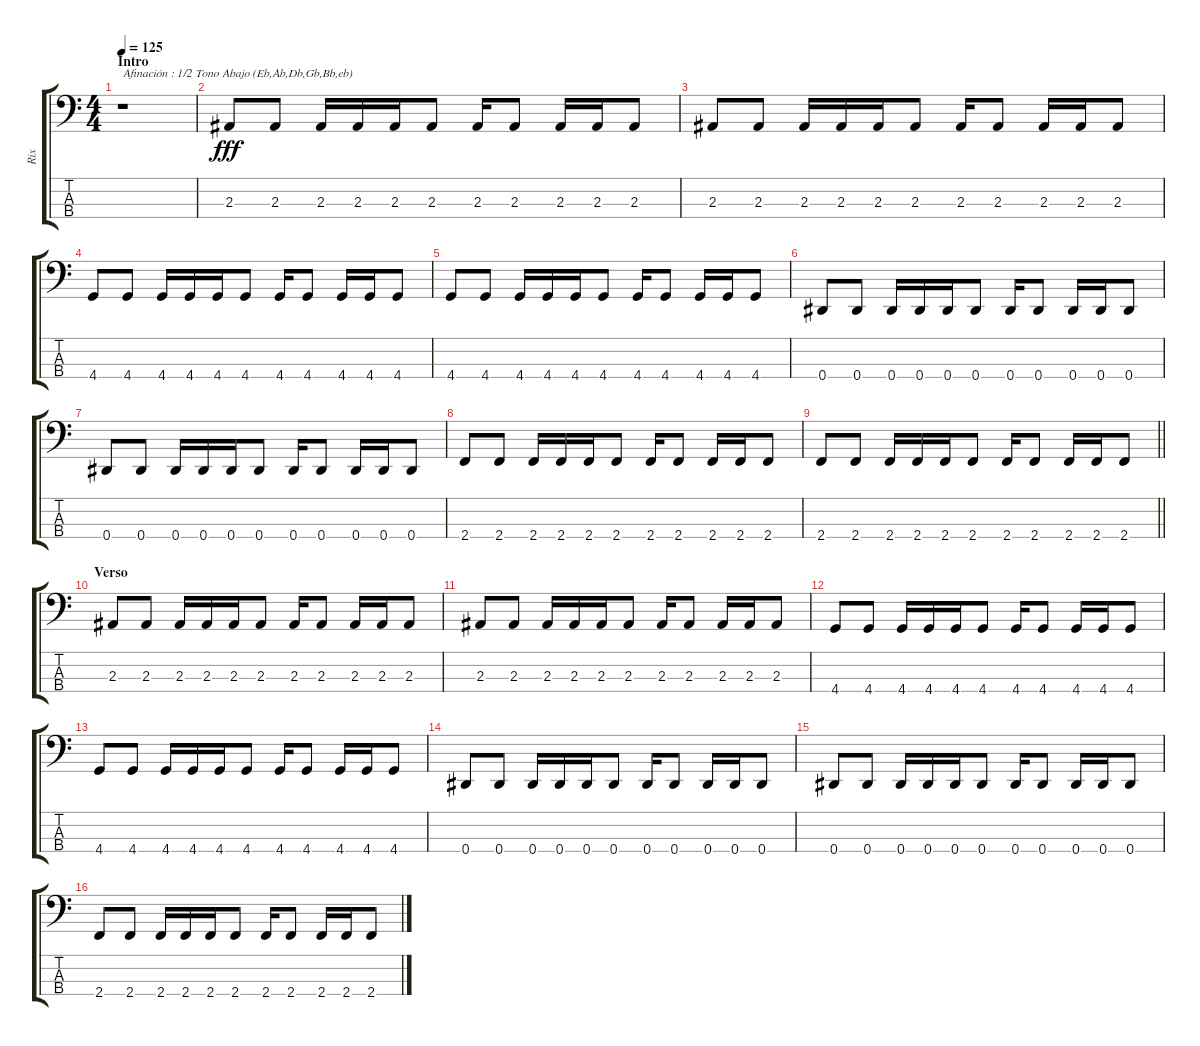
\track ("Rix" "Rix") {instrument electricbasspick}
\staff {score tabs}
\tuning (Gb2 Db2 Ab1 Eb1) {hide}
\ts (4 4)
\section ("" "Intro")
\tempo 125
\clef f4
\ks c
r.1{txt "Afinación : 1/2 Tono Abajo (Eb,Ab,Db,Gb,Bb,eb)" dy fff instrument electricbasspick} |
2.3.8 2.3.8 2.3.16 2.3.16 2.3.16 2.3.8 2.3.16 2.3.8 2.3.16 2.3.16 2.3.8 |
2.3.8 2.3.8 2.3.16 2.3.16 2.3.16 2.3.8 2.3.16 2.3.8 2.3.16 2.3.16 2.3.8 |
4.4.8 4.4.8 4.4.16 4.4.16 4.4.16 4.4.8 4.4.16 4.4.8 4.4.16 4.4.16 4.4.8 |
4.4.8 4.4.8 4.4.16 4.4.16 4.4.16 4.4.8 4.4.16 4.4.8 4.4.16 4.4.16 4.4.8 |
0.4.8 0.4.8 0.4.16 0.4.16 0.4.16 0.4.8 0.4.16 0.4.8 0.4.16 0.4.16 0.4.8 |
0.4.8 0.4.8 0.4.16 0.4.16 0.4.16 0.4.8 0.4.16 0.4.8 0.4.16 0.4.16 0.4.8 |
2.4.8 2.4.8 2.4.16 2.4.16 2.4.16 2.4.8 2.4.16 2.4.8 2.4.16 2.4.16 2.4.8 |
\barLineRight lightlight
2.4.8 2.4.8 2.4.16 2.4.16 2.4.16 2.4.8 2.4.16 2.4.8 2.4.16 2.4.16 2.4.8 |
\section ("" "Verso")
2.3.8 2.3.8 2.3.16 2.3.16 2.3.16 2.3.8 2.3.16 2.3.8 2.3.16 2.3.16 2.3.8 |
2.3.8 2.3.8 2.3.16 2.3.16 2.3.16 2.3.8 2.3.16 2.3.8 2.3.16 2.3.16 2.3.8 |
4.4.8 4.4.8 4.4.16 4.4.16 4.4.16 4.4.8 4.4.16 4.4.8 4.4.16 4.4.16 4.4.8 |
4.4.8 4.4.8 4.4.16 4.4.16 4.4.16 4.4.8 4.4.16 4.4.8 4.4.16 4.4.16 4.4.8 |
0.4.8 0.4.8 0.4.16 0.4.16 0.4.16 0.4.8 0.4.16 0.4.8 0.4.16 0.4.16 0.4.8 |
0.4.8 0.4.8 0.4.16 0.4.16 0.4.16 0.4.8 0.4.16 0.4.8 0.4.16 0.4.16 0.4.8 |
2.4.8 2.4.8 2.4.16 2.4.16 2.4.16 2.4.8 2.4.16 2.4.8 2.4.16 2.4.16 2.4.8
